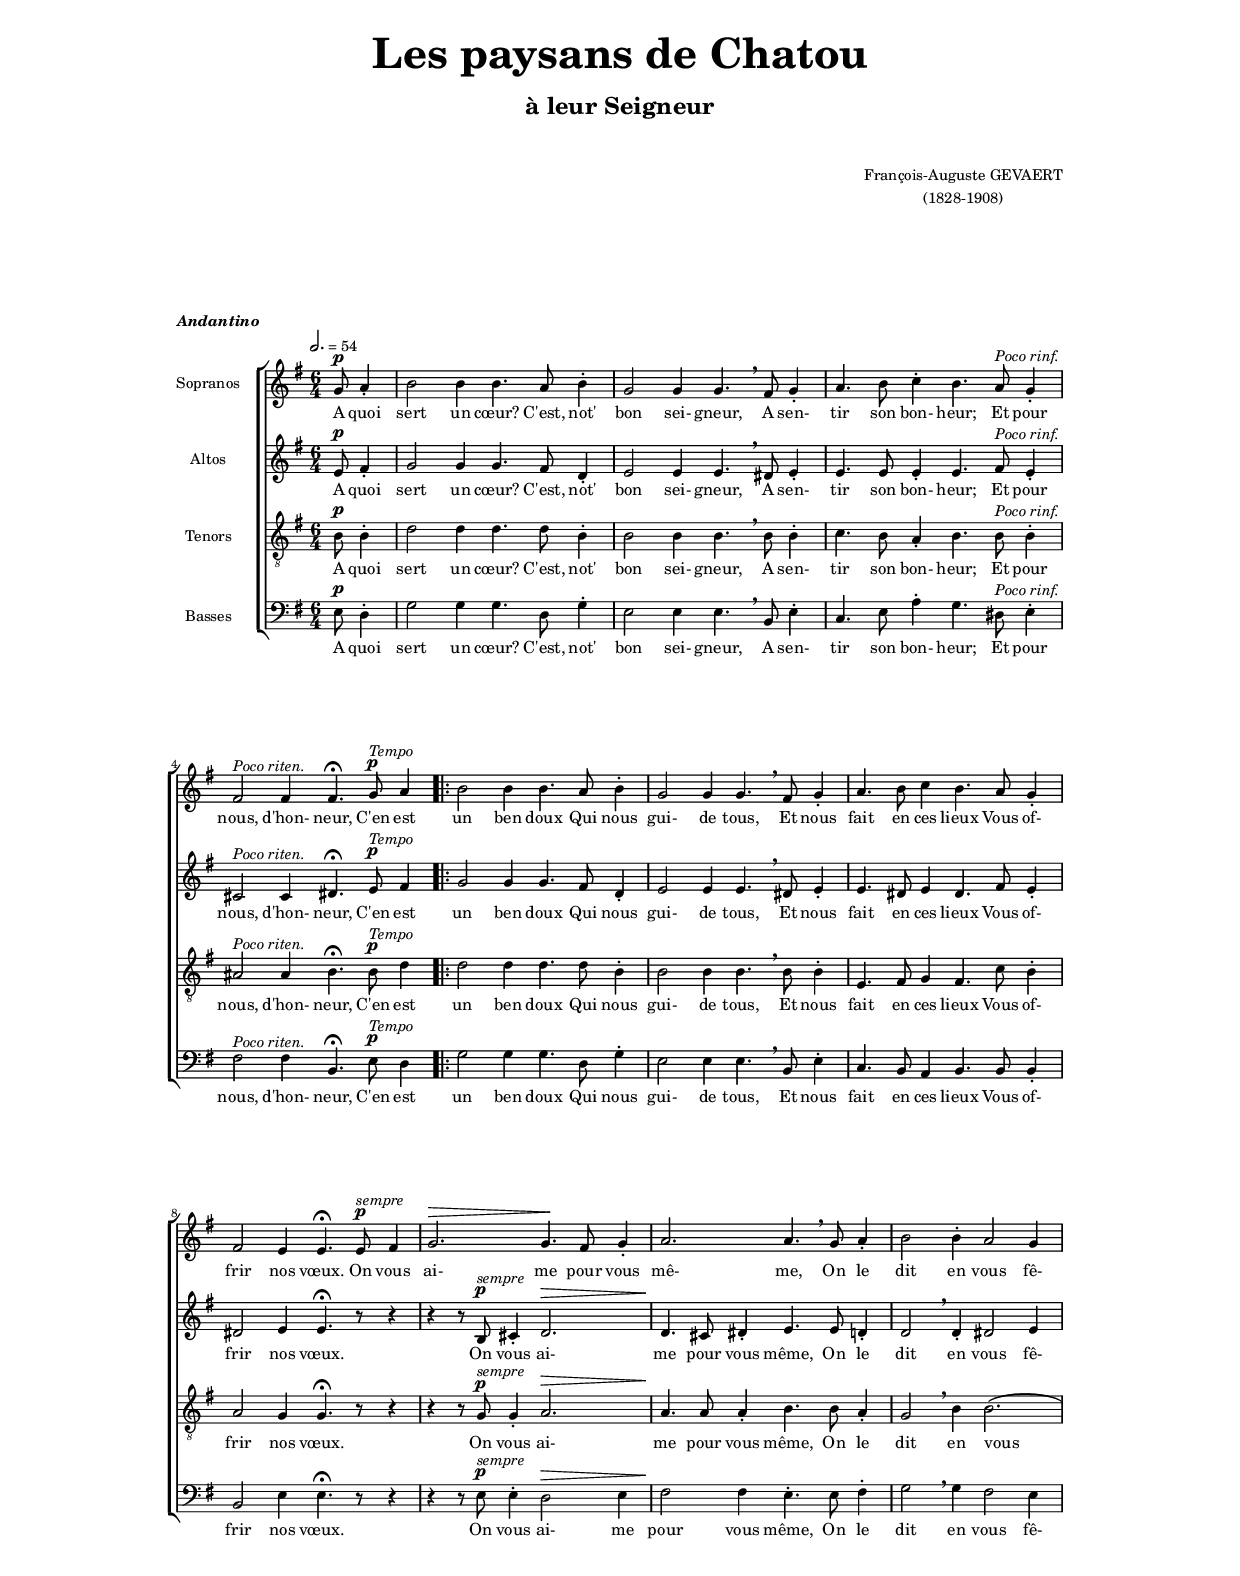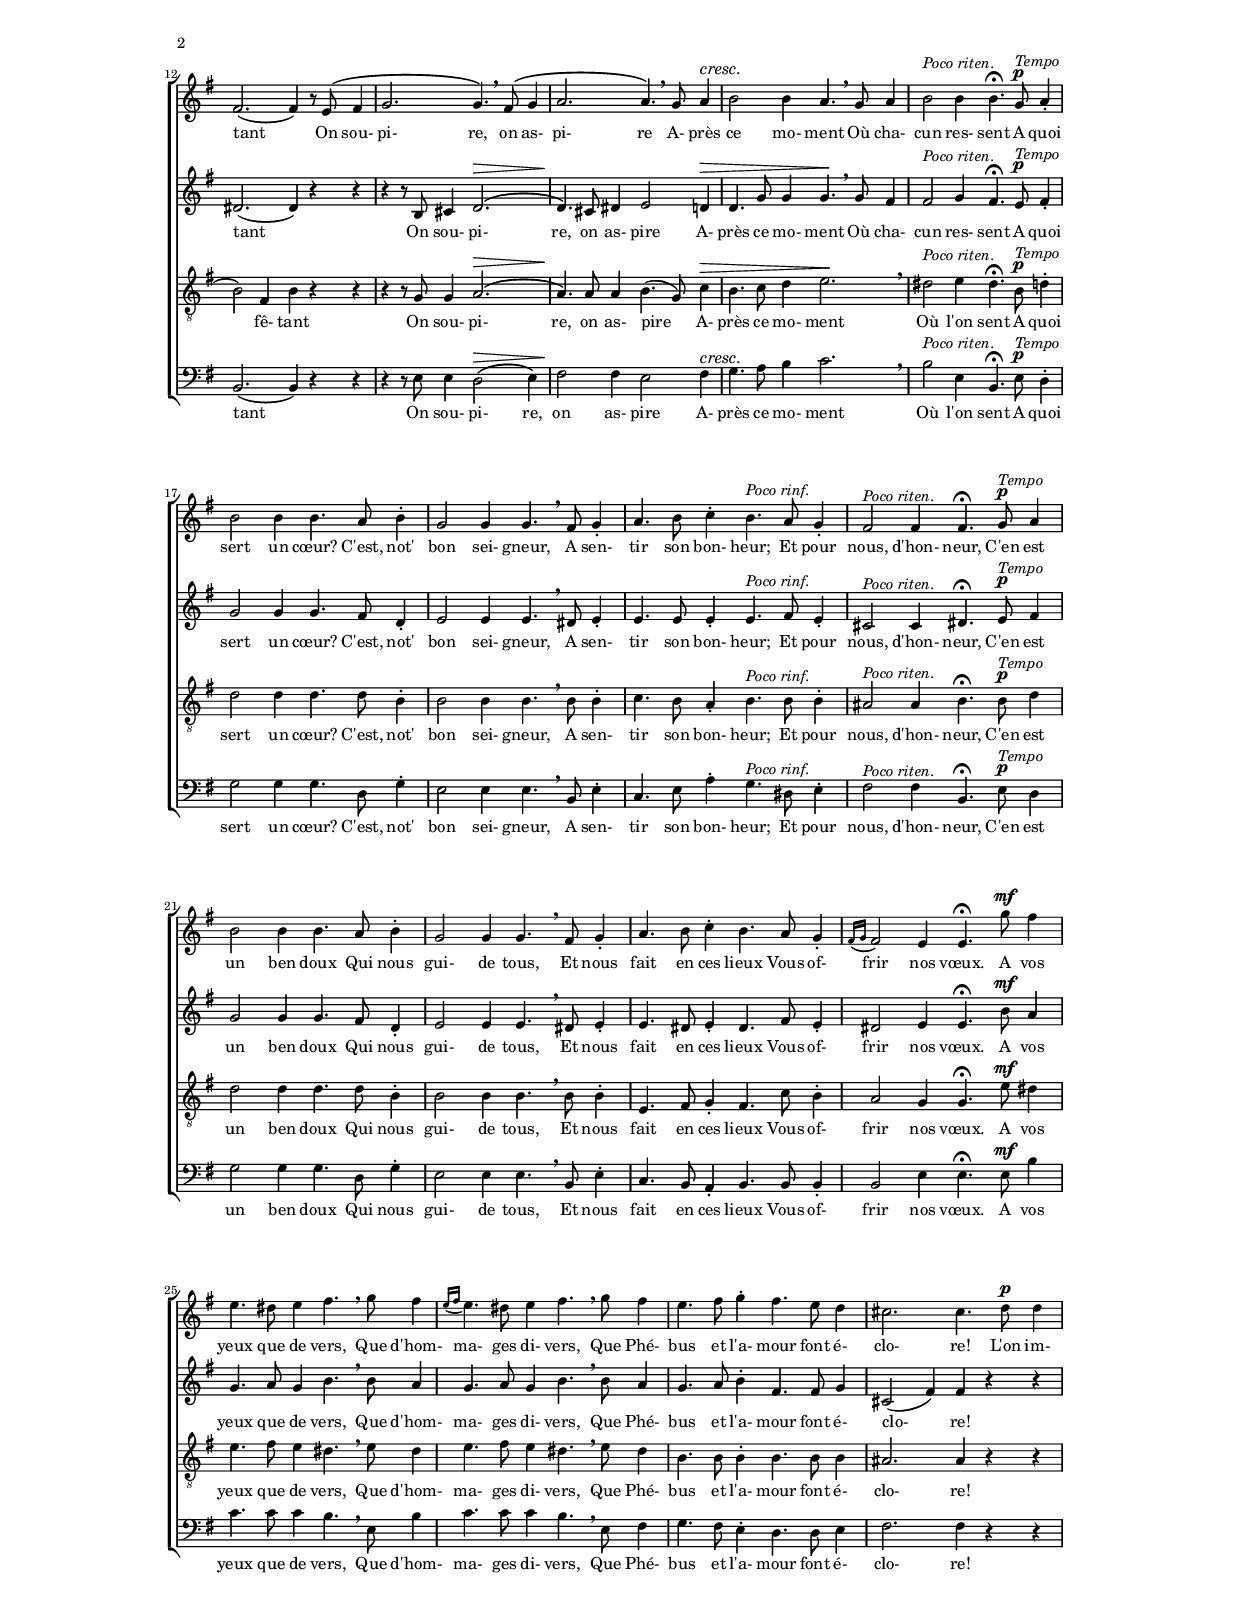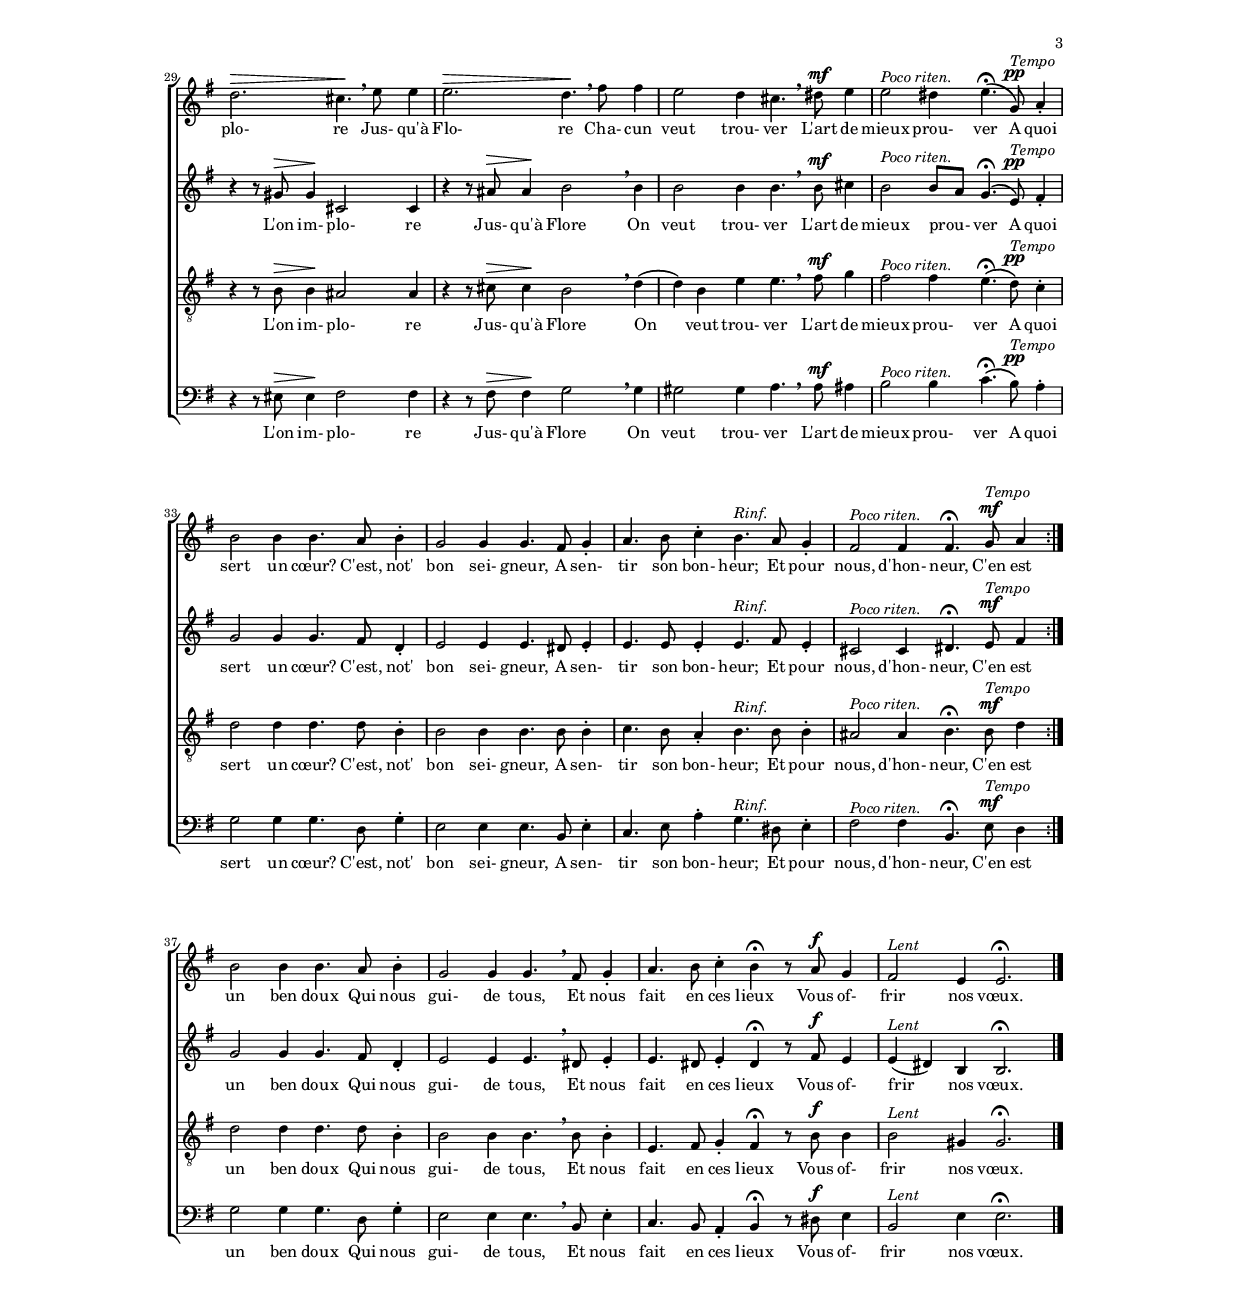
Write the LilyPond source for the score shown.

\version "2.12.1"

%---------------------------------------------------------------------------
%	COLLECTION DE CHOEURS
%	SANS ACCOMPAGNEMENT
%	Pour servir à l'étude du chant d'ensemble
%	dans les Conservatoires et Écoles de musique
%	Par F. A. GEVAERT
%	6e fascicule
%	Onze chansons françaises et wallonnes du XVIIe et XVIIIe siècle,
%	mises à 4 voix mixtes
%	Ed. Henry Lemoine et Cie
%
%
%	lastupdated = "2010/Apr/6"
%---------------------------------------------------------------------------

\paper {
	line-width = 15\cm 
	top-margin = 1.2\cm
	bottom-margin = 2.4\cm
}

#(set-global-staff-size 13)
#(ly:set-option 'point-and-click #f)

%---------------------------------------------------------------------------
%	
%---------------------------------------------------------------------------

\header {
	title = \markup \center-column {
		\pad-markup #3 {
			\fontsize #+5
			"Les paysans de Chatou"
		}
	}
	subtitle = \markup {
		\fontsize #+3
		"à leur Seigneur"
	}
	composer = \markup {
		\pad-to-box #'(0 . 0) #'(3 . 9) \center-column {
			"François-Auguste GEVAERT"
			"(1828-1908)"
		}
	}
	meter = \markup {
		\pad-to-box #'(0 . 0) #'(0 . 18) \bold \italic { 
			Andantino
		}
	}
}

%---------------------------------------------------------------------------
%	
%---------------------------------------------------------------------------

global = {
	\time 6/4
	\key g \major
	\tempo 2.=54
}

print = {
	\autoBeamOff
	\dynamicUp
	\override DynamicTextSpanner #'dash-period = #-1.0
	\phrasingSlurUp
}

Prin = \markup { \italic { Poco rinf. } }
Prit = \markup { \italic { Poco riten. } }
Atem = \markup { \italic { Tempo } }
semp = \markup { \italic { sempre } }
rinf = \markup { \italic { Rinf. } }
lent = \markup { \italic { Lent } }
 
%---------------------------------------------------------------------------
%	NOTES
%---------------------------------------------------------------------------

Sop = \relative c'' {
	\set Staff.instrumentName = #"Sopranos "
	
	\partial 4. g8\p a4\staccato
	b2 b4 b4. a8 b4\staccato
	g2 g4 g4. \breathe fis8 g4\staccato
	a4. b8 c4\staccato b4. a8^\Prin g4\staccato
	fis2^\Prit fis4 fis4.\fermata
	% 2
	g8\p^\Atem a4
	\repeat volta 2 {
		b2 b4 b4. a8 b4\staccato
		g2 g4 g4. \breathe fis8 g4\staccato
		a4. b8 c4 b4. a8 g4\staccato
		fis2 e4 e4. \fermata
		% 3
		e8\p^\semp fis4
		g2.\> g4.\! fis8 g4\staccato
		a2. a4. \breathe g8 a4\staccato
		b2 b4\staccato a2 g4
		fis2.( fis4) r8 e8\( fis4
		g2. g4.\) \breathe fis8\( g4
		a2. a4.\) \breathe g8 \crescTextCresc a4\<
		b2 b4 a4.\! \breathe g8 a4
		b2^\Prit b4 b4.\fermata
		% 4
		g8\p^\Atem a4\staccato
		b2 b4 b4. a8 b4\staccato
		g2 g4 g4. \breathe fis8 g4\staccato
		a4. b8 c4\staccato b4.^\Prin a8 g4\staccato
		fis2^\Prit fis4 fis4.\fermata
		% 5
		g8\p^\Atem a4
		b2 b4 b4. a8 b4\staccato
		g2 g4 g4. \breathe fis8 g4\staccato
		a4. b8 c4\staccato b4. a8 g4\staccato
		\acciaccatura { fis16[ g] } fis2 e4 e4.\fermata
		% 6
		g'8\mf fis4
		e4. dis8 e4 fis4. \breathe g8 fis4
		\acciaccatura { e16[ fis] } e4. dis8 e4 fis4. \breathe g8 fis4
		e4. fis8 g4\staccato fis4. e8 d4
		cis2. cis4.
		% 7
		d8\p d4 \crescHairpin
		d2.\> cis4.\! \breathe  e8 e4
		e2.\> d4.\! \breathe fis8 fis4
		e2 d4 cis4. \breathe dis8\mf e4
		e2^\Prit dis4 e4.\fermata\(
		% 8
		g,8\)\pp^\Atem a4\staccato
		b2 b4 b4. a8 b4\staccato
		g2 g4 g4. fis8 g4\staccato
		a4. b8 c4\staccato b4.^\rinf a8 g4\staccato
		fis2^\Prit fis4 fis4.\fermata
		% 9
		g8\mf^\Atem a4
	}
	b2 b4 b4. a8 b4\staccato
	g2 g4 g4. \breathe fis8 g4\staccato
	a4. b8 c4\staccato b4\fermata r8 a\f g4
	fis2^\lent e4 e2.\fermata

	\bar "|."
}
 
Alt = \relative c' {
	\set Staff.instrumentName = #"Altos "

	\partial 4. e8\p fis4\staccato
	g2 g4 g4. fis8 d4\staccato
	e2 e4 e4. \breathe dis8 e4\staccato
	e4. e8 e4\staccato e4. fis8^\Prin e4\staccato
	cis2^\Prit cis4 dis4.\fermata
	% 2
	e8\p^\Atem fis4
	\repeat volta 2 {
		g2 g4 g4. fis8 d4\staccato
		e2 e4 e4. \breathe dis8 e4\staccato
		e4. dis8 e4 dis4. fis8 e4\staccato
		dis2 e4 e4. \fermata
		% 3
		r8 r4
		r4 r8 b8\p^\semp cis4\staccato d2.\>
		d4.\! cis8 dis4\staccato e4. e8 d4\staccato
		d2 \breathe d4\staccato dis2 e4
		dis2.( dis4) r4 r
		r4 r8 b8 cis4 d2.\(\>
		d4.\)\! cis8 dis4 e2 \crescTextCresc d4\>
		d4. g8 g4 g4.\! \breathe g8 fis4
		fis2^\Prit g4 fis4.\fermata
		% 4
		e8\p^\Atem fis4\staccato
		g2 g4 g4. fis8 d4\staccato
		e2 e4 e4. \breathe dis8 e4\staccato
		e4. e8 e4\staccato e4.^\Prin fis8 e4\staccato
		cis2^\Prit cis4 dis4.\fermata
		% 5
		e8\p^\Atem fis4
		g2 g4 g4. fis8 d4\staccato
		e2 e4 e4. \breathe dis8 e4\staccato
		e4. dis8 e4\staccato dis4. fis8 e4\staccato
		dis2 e4 e4.\fermata
		% 6
		b'8\mf a4
		g4. a8 g4 b4. \breathe b8 a4
		g4. a8 g4 b4. \breathe b8 a4
		g4. a8 b4\staccato fis4. fis8 g4
		cis,2( fis4) fis4
		% 7
		r4 r \crescHairpin
		r4 r8 gis\> gis4\! cis,2 cis4
		r4 r8 ais'8\> ais4\! b2 \breathe b4
		b2 b4 b4. \breathe b8\mf cis4
		b2^\Prit b8[ a] g4.\fermata\(
		% 8
		e8\)\pp^\Atem fis4\staccato
		g2 g4 g4. fis8 d4\staccato
		e2 e4 e4. dis8 e4\staccato
		e4. e8 e4\staccato e4.^\rinf fis8 e4\staccato
		cis2^\Prit cis4 dis4.\fermata
		% 9
		e8\mf^\Atem fis4
	}
	g2 g4 g4. fis8 d4\staccato
	e2 e4 e4. \breathe dis8 e4\staccato
	e4. dis8 e4\staccato dis4\fermata r8 fis\f e4
	e4^\lent( dis) b b2.\fermata

	\bar "|."
}

Ten = \relative c' {
	\set Staff.instrumentName = #"Tenors "	
	\clef "treble_8"

	\partial 4. b8\p b4\staccato
	d2 d4 d4. d8 b4\staccato
	b2 b4 b4. \breathe b8 b4\staccato
	c4. b8 a4\staccato b4. b8^\Prin b4\staccato
	ais2^\Prit ais4 b4.\fermata
	% 2
	b8\p^\Atem d4
	\repeat volta 2 {
		d2 d4 d4. d8 b4\staccato
		b2 b4 b4. \breathe b8 b4\staccato
		e,4. fis8 g4 fis4. c'8 b4\staccato
		a2 g4 g4. \fermata
		% 3
		r8 r4
		r4 r8 g8\p^\semp g4\staccato a2.\>
		a4.\! a8 a4\staccato b4. b8 a4\staccato
		g2 \breathe b4 b2.(
		b2) fis4 b r4 r
		r4 r8 g8 g4 a2.\(\>
		a4.\)\! a8 a4 b4.( g8) \crescTextCresc c4\>
		b4. c8 d4 e2.\! \breathe
		dis2^\Prit e4 dis4.\fermata
		% 4
		b8\p^\Atem d4\staccato
		d2 d4 d4. d8 b4\staccato
		b2 b4 b4. \breathe b8 b4\staccato
		c4. b8 a4\staccato b4.^\Prin b8 b4\staccato
		ais2^\Prit ais4 b4.\fermata
		% 5
		b8\p^\Atem d4
		d2 d4 d4. d8 b4\staccato
		b2 b4 b4. \breathe b8 b4\staccato
		e,4. fis8 g4\staccato fis4. c'8 b4\staccato
		a2 g4 g4.\fermata
		% 6
		e'8\mf dis4
		e4. fis8 e4 dis4. \breathe e8 dis4
		e4. fis8 e4 dis4. \breathe e8 dis4
		b4. b8 b4\staccato b4. b8 b4
		ais2. ais4
		% 7
		r4 r \crescHairpin
		r4 r8 b\> b4\! ais2 ais4
		r4 r8 cis8\> cis4\! b2 \breathe d4(
		d4) b e e4. \breathe fis8\mf g4
		fis2^\Prit fis4 e4.\fermata\(
		% 8
		d8\)\pp^\Atem c4\staccato
		d2 d4 d4. d8 b4\staccato
		b2 b4 b4. b8 b4\staccato
		c4. b8 a4\staccato b4.^\rinf b8 b4\staccato
		ais2^\Prit ais4 b4.\fermata
		% 9
		b8\mf^\Atem d4
	}
	d2 d4 d4. d8 b4\staccato
	b2 b4 b4. \breathe b8 b4\staccato
	e,4. fis8 g4\staccato fis4\fermata r8 b\f b4
	b2^\lent gis4 gis2.\fermata

	\bar "|."
}

Bas = \relative c {
	\set Staff.instrumentName = #"Basses "
	\clef bass

	\partial 4. e8\p d4\staccato
	g2 g4 g4. d8 g4\staccato
	e2 e4 e4. \breathe b8 e4\staccato
	c4. e8 a4\staccato g4. dis8^\Prin e4\staccato
	fis2^\Prit fis4 b,4.\fermata
	% 2
	e8\p^\Atem d4
	\repeat volta 2 {
		g2 g4 g4. d8 g4\staccato
		e2 e4 e4. \breathe b8 e4\staccato
		c4. b8 a4 b4. b8 b4\staccato
		b2 e4 e4. \fermata
		% 3
		r8 r4
		r4 r8 e8\p^\semp e4\staccato d2\> e4
		fis2\! fis4 e4.\staccato e8 fis4\staccato
		g2 \breathe g4 fis2 e4
		b2.( b4) r4 r
		r4 r8 e8 e4 d2\>\( e4\)
		fis2\! fis4 e2 \crescTextCresc fis4\<
		g4. a8 b4 c2.\! \breathe
		b2^\Prit e,4 b4.\fermata
		% 4
		e8\p^\Atem d4\staccato
		g2 g4 g4. d8 g4\staccato
		e2 e4 e4. \breathe b8 e4\staccato
		c4. e8 a4\staccato g4.^\Prin dis8 e4\staccato
		fis2^\Prit fis4 b,4.\fermata
		% 5
		e8\p^\Atem d4
		g2 g4 g4. d8 g4\staccato
		e2 e4 e4. \breathe b8 e4\staccato
		c4. b8 a4\staccato b4. b8 b4\staccato
		b2 e4 e4.\fermata
		% 6
		e8\mf b'4
		c4. c8 c4 b4. \breathe e,8 b'4
		c4. c8 c4 b4. \breathe e,8 fis4
		g4. fis8 e4\staccato d4. d8 e4
		fis2. fis4
		% 7
		r4 r \crescHairpin
		r4 r8 eis8\> eis4\! fis2 fis4
		r4 r8 fis8\> fis4\! g2 \breathe g4
		gis2 gis4 a4. \breathe a8\mf ais4
		b2^\Prit b4 c4.\fermata\(
		% 8
		b8\)\pp^\Atem a4\staccato
		g2 g4 g4. d8 g4\staccato
		e2 e4 e4. b8 e4\staccato
		c4. e8 a4\staccato g4.^\rinf dis8 e4\staccato
		fis2^\Prit fis4 b,4.\fermata
		% 9
		e8\mf^\Atem d4
	}
	g2 g4 g4. d8 g4\staccato
	e2 e4 e4. \breathe b8 e4\staccato
	c4. b8 a4\staccato b4\fermata r8 dis\f e4
	b2^\lent e4 e2.\fermata

	\bar "|."
}

%---------------------------------------------------------------------------
%	LYRICS
%---------------------------------------------------------------------------

texteA = \lyricmode {
	A quoi sert un cœur?
	C'est, not' bon sei- gneur,
	A sen- tir son bon- heur;
	Et pour nous, d'hon- neur,
	C'en est un ben doux
	Qui nous gui- de tous,
	Et nous fait en ces lieux
	Vous of- frir nos vœux.
	On vous ai- me pour vous mê- me,
	On le dit en vous fê- tant
	On sou- pi- re, on as- pi- re
	A- près ce mo- ment
	Où cha- cun res- sent
	A quoi sert un cœur?
	C'est, not' bon sei- gneur,
	A sen- tir son bon- heur;
	Et pour nous, d'hon- neur,
	C'en est un ben doux
	Qui nous gui- de tous,
	Et nous fait en ces lieux
	Vous of- frir nos vœux.
	A vos yeux que de vers,
	Que d'hom- ma- ges di- vers,
	Que Phé- bus et l'a- mour font é- clo- re!
	L'on im- plo- re
	Jus- qu'à Flo- re
	Cha- cun veut trou- ver
	L'art de mieux prou- ver
	A quoi sert un cœur?
	C'est, not' bon sei- gneur,
	A sen- tir son bon- heur;
	Et pour nous, d'hon- neur,
	C'en est un ben doux
	Qui nous gui- de tous,
	Et nous fait en ces lieux
	Vous of- frir nos vœux.
}

texteB = \lyricmode {
	A quoi sert un cœur?
	C'est, not' bon sei- gneur,
	A sen- tir son bon- heur;
	Et pour nous, d'hon- neur,
	C'en est un ben doux
	Qui nous gui- de tous,
	Et nous fait en ces lieux
	Vous of- frir nos vœux.
	On vous ai- me pour vous même,
	On le dit en vous fê- tant
	On sou- pi- re, on as- pire
	A- près ce mo- ment
	Où cha- cun res- sent
	A quoi sert un cœur?
	C'est, not' bon sei- gneur,
	A sen- tir son bon- heur;
	Et pour nous, d'hon- neur,
	C'en est un ben doux
	Qui nous gui- de tous,
	Et nous fait en ces lieux
	Vous of- frir nos vœux.
	A vos yeux que de vers,
	Que d'hom- ma- ges di- vers,
	Que Phé- bus et l'a- mour font é- clo- re!
	L'on im- plo- re
	Jus- qu'à Flore
	On veut trou- ver
	L'art de mieux prou- ver
	A quoi sert un cœur?
	C'est, not' bon sei- gneur,
	A sen- tir son bon- heur;
	Et pour nous, d'hon- neur,
	C'en est un ben doux
	Qui nous gui- de tous,
	Et nous fait en ces lieux
	Vous of- frir nos vœux.
}

texteC = \lyricmode {
	A quoi sert un cœur?
	C'est, not' bon sei- gneur,
	A sen- tir son bon- heur;
	Et pour nous, d'hon- neur,
	C'en est un ben doux
	Qui nous gui- de tous,
	Et nous fait en ces lieux
	Vous of- frir nos vœux.
	On vous ai- me pour vous même,
	On le dit en vous fê- tant
	On sou- pi- re, on as- pire
	A- près ce mo- ment
	Où l'on sent
	A quoi sert un cœur?
	C'est, not' bon sei- gneur,
	A sen- tir son bon- heur;
	Et pour nous, d'hon- neur,
	C'en est un ben doux
	Qui nous gui- de tous,
	Et nous fait en ces lieux
	Vous of- frir nos vœux.
	A vos yeux que de vers,
	Que d'hom- ma- ges di- vers,
	Que Phé- bus et l'a- mour font é- clo- re!
	L'on im- plo- re
	Jus- qu'à Flore
	On veut trou- ver
	L'art de mieux prou- ver
	A quoi sert un cœur?
	C'est, not' bon sei- gneur,
	A sen- tir son bon- heur;
	Et pour nous, d'hon- neur,
	C'en est un ben doux
	Qui nous gui- de tous,
	Et nous fait en ces lieux
	Vous of- frir nos vœux.
}

%---------------------------------------------------------------------------
%	MIDI OUTPUT
%---------------------------------------------------------------------------


\score {
	<<
	\new Staff = "Sop" { \set Staff.midiInstrument = "oboe" \global \Sop }
	\new Staff = "Alt" { \set Staff.midiInstrument = "clarinet" \global \Alt }
	\new Staff = "Ten" { \set Staff.midiInstrument = "french horn" \global  \Ten }
	\new Staff = "Bas" { \set Staff.midiInstrument = "bassoon" \global  \Bas }
	>>
	\midi { \context { \Voice \remove "Dynamic_performer" } }
}

%---------------------------------------------------------------------------
%	SHEET OUTPUT
%---------------------------------------------------------------------------

\score {
	\new ChoirStaff <<
		\new Voice << \global \print \Sop >> 
		\addlyrics { \texteA }
		\new Voice << \global \print \Alt >>
		\addlyrics { \texteB }
		\new Voice << \global \print \Ten >>
		\addlyrics { \texteC }
		\new Voice << \global \print \Bas >>
		\addlyrics { \texteC }
	>>
	\layout  { }
}

